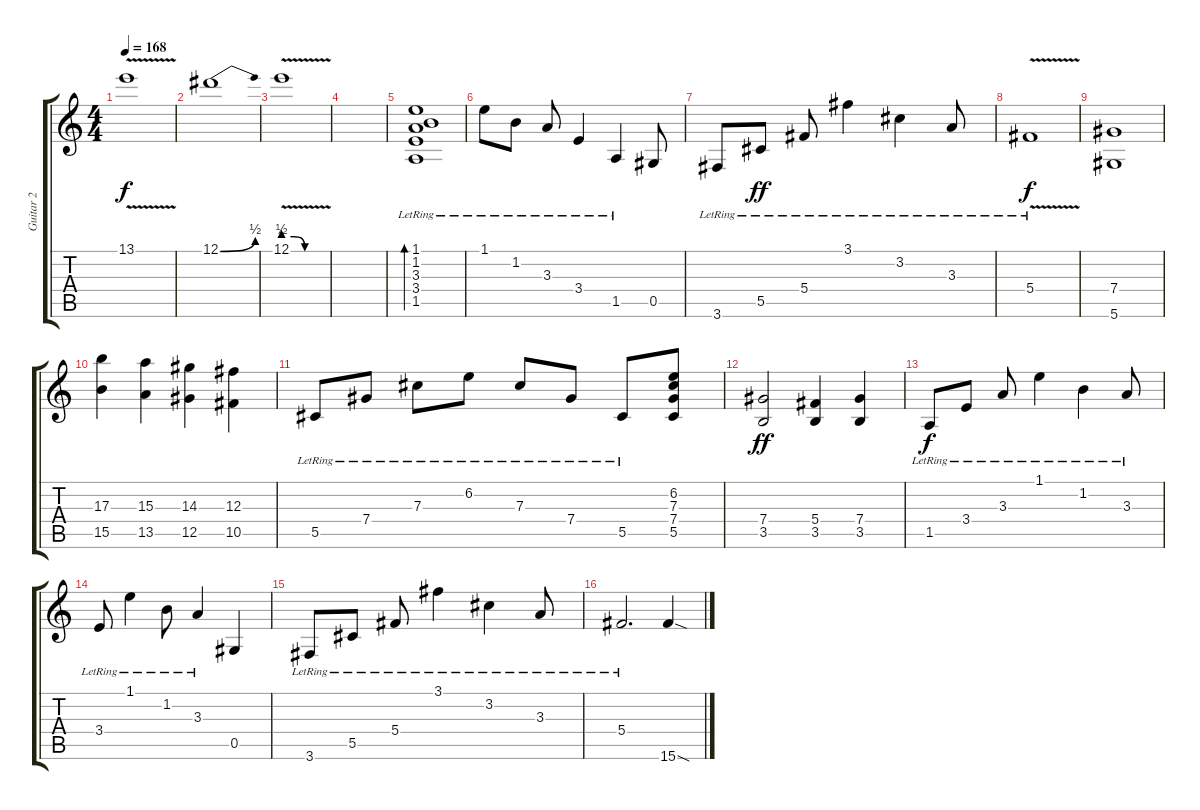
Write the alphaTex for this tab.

\track ("Guitar 2" "Guitar 2") {instrument distortionguitar}
\staff {score tabs}
\tuning (Eb4 Bb3 Gb3 Db3 Ab2 Eb2) {hide}
\ts (4 4)
\tempo 168
\clef g2
\ks c
13.1{v}.1{dy f} |
12.1{be (bend 0 0 60 2)}.1 |
12.1{be (custom 0 2 15 2 30 0 60 0) v}.1 |
|
(1.1{lr} 1.2{lr} 3.3{lr} 3.4{lr} 1.5{lr}).1{bd 480} |
1.1{lr}.8 1.2{lr}.8 3.3{lr}.8 3.4{lr}.4 1.5{lr}.4 0.5.8 |
3.6{lr}.8 5.5{lr}.8{dy ff} 5.4{lr}.8 3.1{lr}.4 3.2{lr}.4 3.3{lr}.8 |
5.4{v lr}.1{dy f} |
(7.4 5.6).1 |
(17.3 15.5).4 (15.3 13.5).4 (14.3 12.5).4 (12.3 10.5).4 |
5.5{lr}.8 7.4{lr}.8 7.3{lr}.8 6.2{lr}.8 7.3{lr}.8 7.4{lr}.8 5.5{lr}.8 (6.2 7.3 7.4 5.5).8 |
(7.4 3.5).2{dy ff} (5.4 3.5).4 (7.4 3.5).4 |
1.5{lr}.8{dy f} 3.4{lr}.8 3.3{lr}.8 1.1{lr}.4 1.2{lr}.4 3.3{lr}.8 |
3.4{lr}.8 1.1{lr}.4 1.2{lr}.8 3.3{lr}.4 0.5.4 |
3.6{lr}.8 5.5{lr}.8 5.4{lr}.8 3.1{lr}.4 3.2{lr}.4 3.3{lr}.8 |
5.4{lr}.2{d} 15.6{sod}.4
